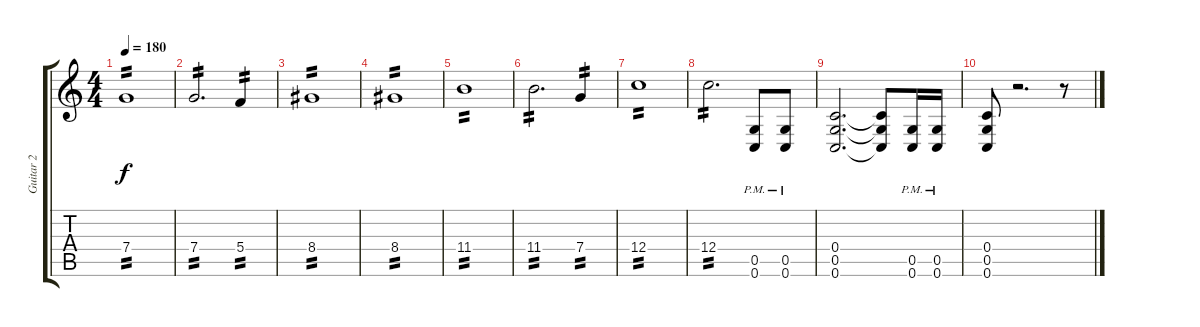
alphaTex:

\track ("Guitar 2" "Guitar 2") {instrument distortionguitar}
\staff {score tabs}
\tuning (D4 A3 F3 C3 G2 C2) {hide}
\ts (4 4)
\tempo 180
\clef g2
\ks c
7.4.1{tp 2 dy f} |
7.4.2{d tp 2} 5.4.4{tp 2} |
8.4.1{tp 2} |
8.4.1{tp 2} |
11.4.1{tp 2} |
11.4.2{d tp 2} 7.4.4{tp 2} |
12.4.1{tp 2} |
12.4.2{d tp 2} (0.5{pm} 0.6{pm}).8 (0.5{pm} 0.6{pm}).8 |
(0.4 0.5 0.6).2{d} (0.4{t} 0.5{t} 0.6{t}).8 (0.5{pm} 0.6{pm}).16 (0.5{pm} 0.6{pm}).16 |
(0.4 0.5 0.6).8 r.2{d} r.8
